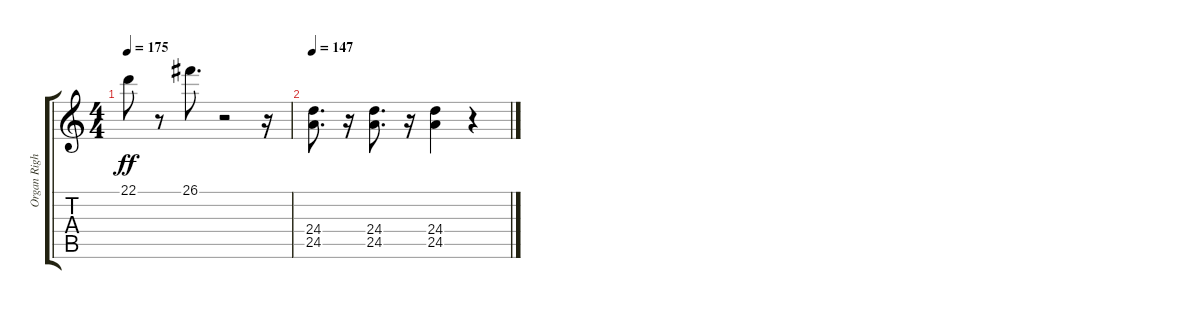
\track ("Organ Right" "Organ Righ") {instrument percussiveorgan}
\staff {score tabs}
\tuning (E4 B3 G3 D3 A2 E2) {hide}
\ts (4 4)
\tempo 175
\clef g2
\ks c
22.1.8{dy ff} r.8 26.1.8{d} r.2 r.16 |
\tempo 147
(24.4 24.5).8{d} r.16 (24.4 24.5).8{d} r.16 (24.4 24.5).4 r.4
